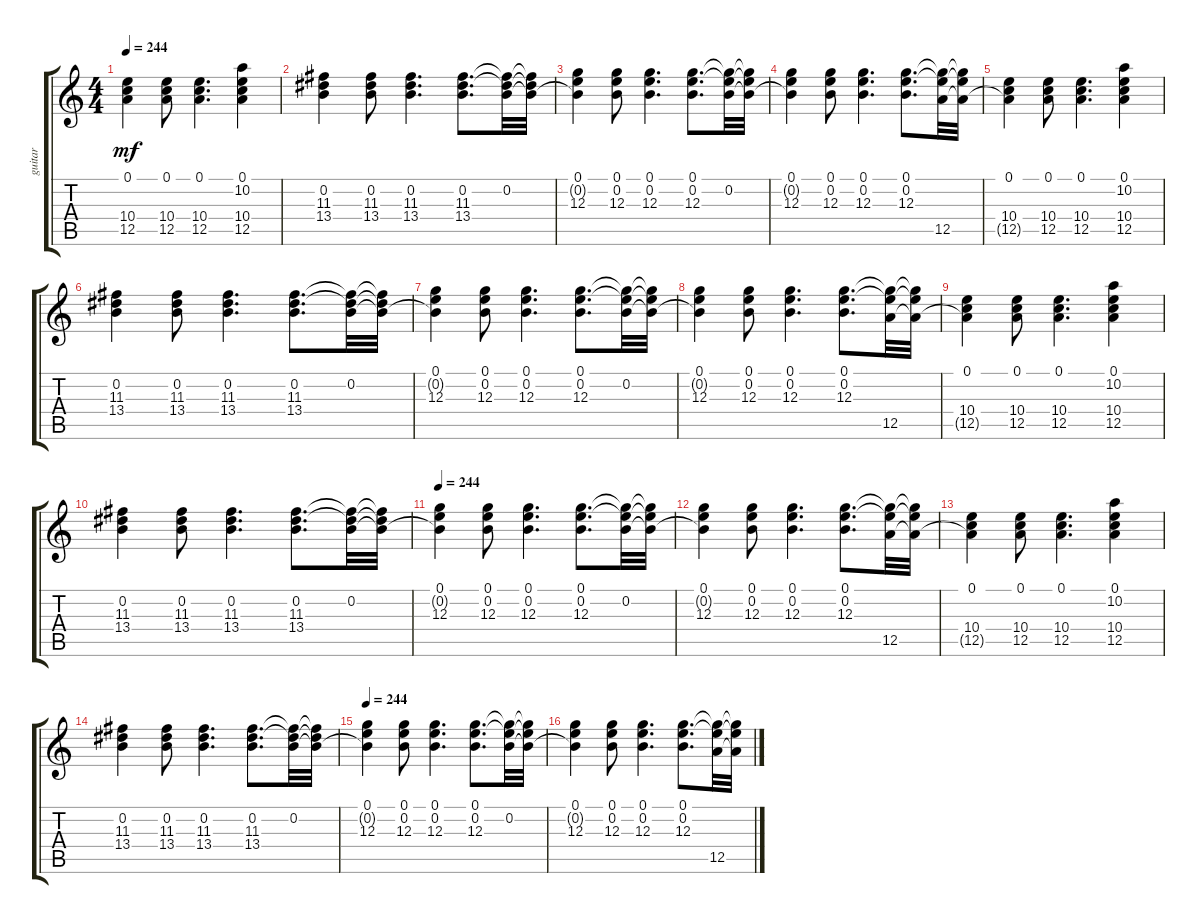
\track ("guitar" "guitar") {instrument overdrivenguitar}
\staff {score tabs}
\tuning (E4 B3 G3 D3 A2 E2) {hide}
\ts (4 4)
\tempo 244
\clef g2
\ks c
(0.1 10.4 12.5{t}).4{dy mf} (0.1 10.4 12.5).8 (0.1 10.4 12.5).4{d} (0.1 10.2 10.4 12.5).4 |
(0.2 11.3 13.4).4 (0.2 11.3 13.4).8 (0.2 11.3 13.4).4{d} (0.2 11.3 13.4).8{d} (0.2 11.3{t} 13.4{t}).32 (0.2{t} 11.3{t} 13.4{t}).32 |
(0.1 0.2{t} 12.3).4 (0.1 0.2 12.3).8 (0.1 0.2 12.3).4{d} (0.1 0.2 12.3).8{d} (0.1{t} 0.2 12.3{t}).32 (0.1{t} 0.2{t} 12.3{t}).32 |
(0.1 0.2{t} 12.3).4 (0.1 0.2 12.3).8 (0.1 0.2 12.3).4{d} (0.1 0.2 12.3).8{d} (0.1{t} 12.3{t} 12.5).32 (0.1{t} 12.3{t} 12.5{t}).32 |
(0.1 10.4 12.5{t}).4 (0.1 10.4 12.5).8 (0.1 10.4 12.5).4{d} (0.1 10.2 10.4 12.5).4 |
(0.2 11.3 13.4).4 (0.2 11.3 13.4).8 (0.2 11.3 13.4).4{d} (0.2 11.3 13.4).8{d} (0.2 11.3{t} 13.4{t}).32 (0.2{t} 11.3{t} 13.4{t}).32 |
(0.1 0.2{t} 12.3).4 (0.1 0.2 12.3).8 (0.1 0.2 12.3).4{d} (0.1 0.2 12.3).8{d} (0.1{t} 0.2 12.3{t}).32 (0.1{t} 0.2{t} 12.3{t}).32 |
(0.1 0.2{t} 12.3).4 (0.1 0.2 12.3).8 (0.1 0.2 12.3).4{d} (0.1 0.2 12.3).8{d} (0.1{t} 12.3{t} 12.5).32 (0.1{t} 12.3{t} 12.5{t}).32 |
(0.1 10.4 12.5{t}).4 (0.1 10.4 12.5).8 (0.1 10.4 12.5).4{d} (0.1 10.2 10.4 12.5).4 |
(0.2 11.3 13.4).4 (0.2 11.3 13.4).8 (0.2 11.3 13.4).4{d} (0.2 11.3 13.4).8{d} (0.2 11.3{t} 13.4{t}).32 (0.2{t} 11.3{t} 13.4{t}).32 |
\tempo 244
(0.1 0.2{t} 12.3).4 (0.1 0.2 12.3).8 (0.1 0.2 12.3).4{d} (0.1 0.2 12.3).8{d} (0.1{t} 0.2 12.3{t}).32 (0.1{t} 0.2{t} 12.3{t}).32 |
(0.1 0.2{t} 12.3).4 (0.1 0.2 12.3).8 (0.1 0.2 12.3).4{d} (0.1 0.2 12.3).8{d} (0.1{t} 12.3{t} 12.5).32 (0.1{t} 12.3{t} 12.5{t}).32 |
(0.1 10.4 12.5{t}).4 (0.1 10.4 12.5).8 (0.1 10.4 12.5).4{d} (0.1 10.2 10.4 12.5).4 |
(0.2 11.3 13.4).4 (0.2 11.3 13.4).8 (0.2 11.3 13.4).4{d} (0.2 11.3 13.4).8{d} (0.2 11.3{t} 13.4{t}).32 (0.2{t} 11.3{t} 13.4{t}).32 |
\tempo 244
(0.1 0.2{t} 12.3).4 (0.1 0.2 12.3).8 (0.1 0.2 12.3).4{d} (0.1 0.2 12.3).8{d} (0.1{t} 0.2 12.3{t}).32 (0.1{t} 0.2{t} 12.3{t}).32 |
(0.1 0.2{t} 12.3).4 (0.1 0.2 12.3).8 (0.1 0.2 12.3).4{d} (0.1 0.2 12.3).8{d} (0.1{t} 12.3{t} 12.5).32 (0.1{t} 12.3{t} 12.5{t}).32
